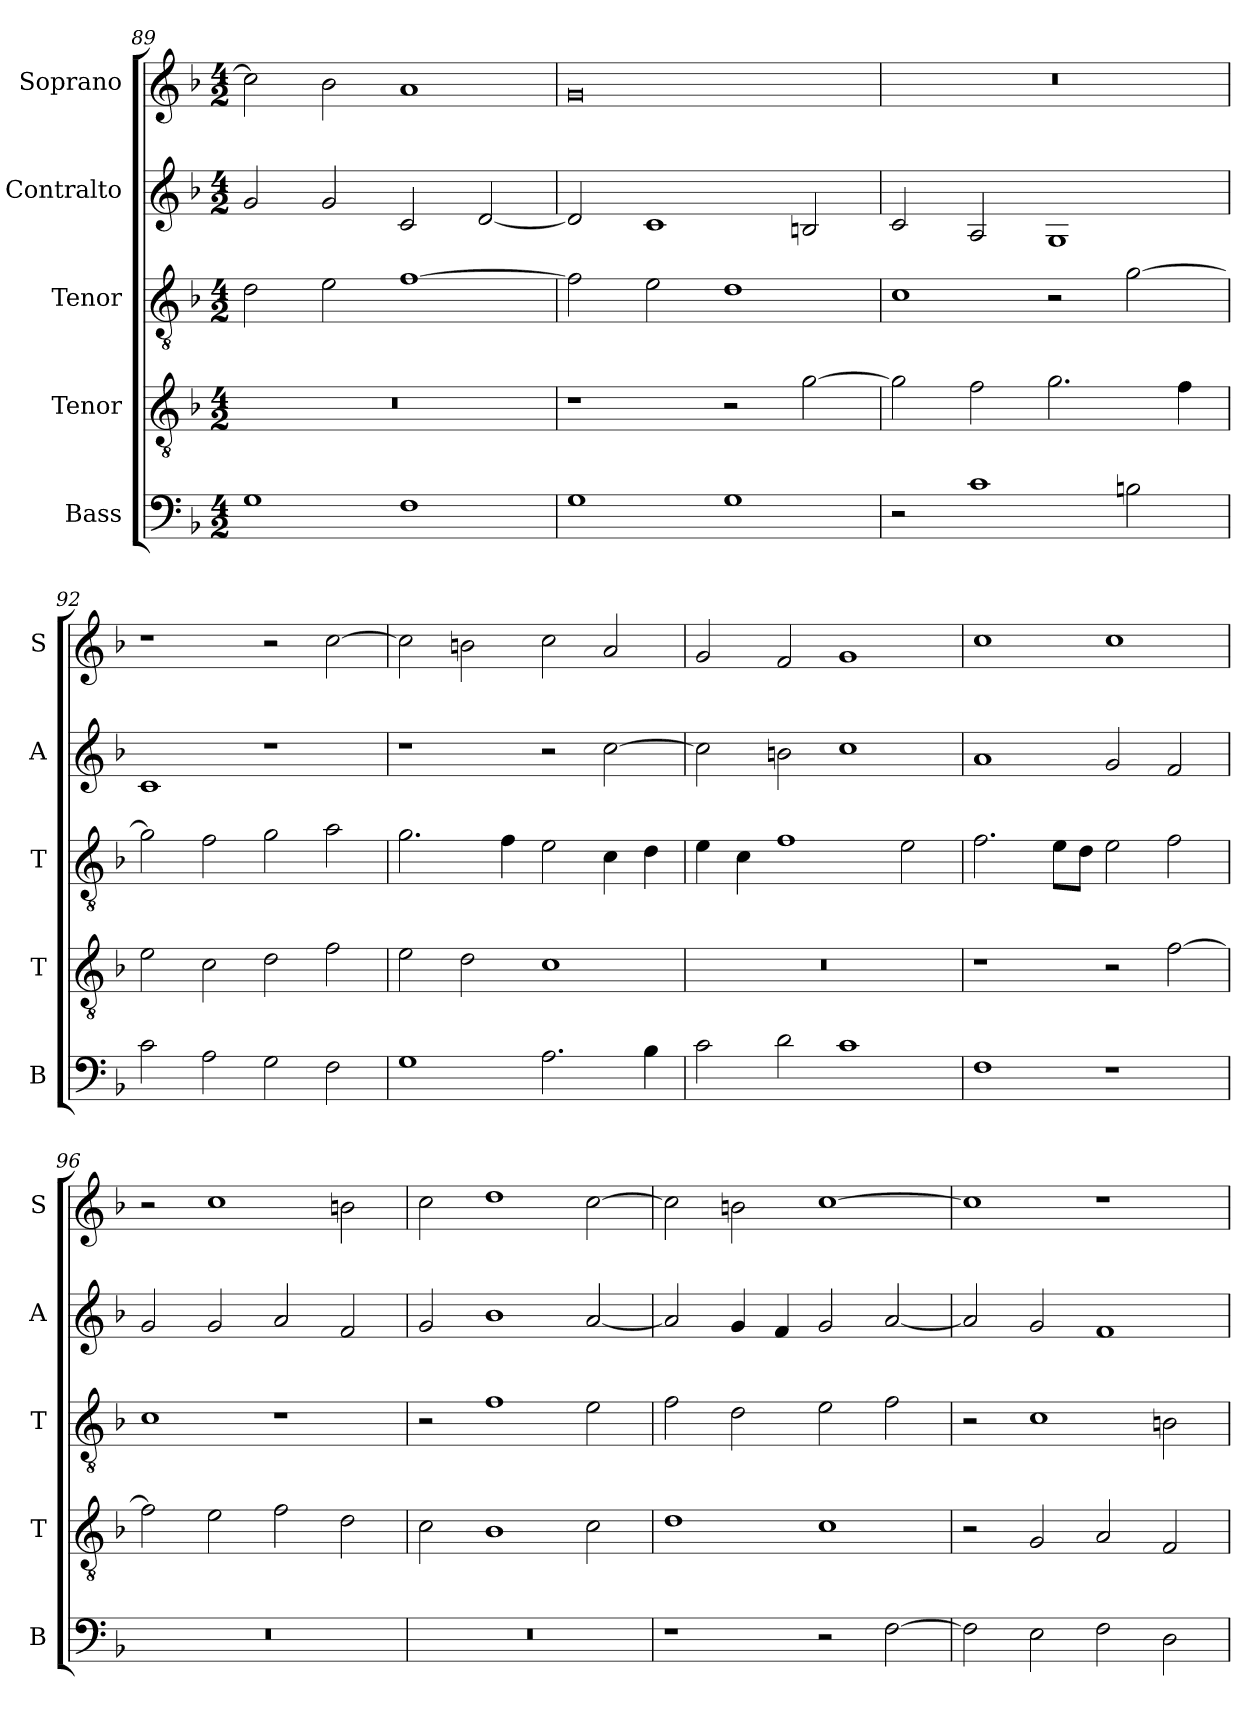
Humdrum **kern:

**kern	**kern	**kern	**kern	**kern
*part5	*part4	*part3	*part2	*part1
*staff5	*staff4	*staff3	*staff2	*staff1
*I"Bass	*I"Tenor	*I"Tenor	*I"Contralto	*I"Soprano
*I'B	*I'T	*I'T	*I'A	*I'S
*clefF4	*clefGv2	*clefGv2	*clefG2	*clefG2
*k[b-]	*k[b-]	*k[b-]	*k[b-]	*k[b-]
*F:ion	*F:ion	*F:ion	*F:ion	*F:ion
*M4/2	*M4/2	*M4/2	*M4/2	*M4/2
=89	=89	=89	=89	=89
1G	0r	2d	2g	2cc]
.	.	2e	2g	2b-
1F	.	[1f	2c	1a
.	.	.	[2d	.
=90	=90	=90	=90	=90
1G	1r	2f]	2d]	0g
.	.	2e	1c	.
1G	2r	1d	.	.
.	[2g	.	2Bn	.
=91	=91	=91	=91	=91
2r	2g]	1c	2c	0r
1c	2f	.	2A	.
.	2.g	2r	1G	.
2Bn	.	[2g	.	.
.	4f	.	.	.
=92	=92	=92	=92	=92
2c	2e	2g]	1c	1r
2A	2c	2f	.	.
2G	2d	2g	1r	2r
2F	2f	2a	.	[2cc
=93	=93	=93	=93	=93
1G	2e	2.g	1r	2cc]
.	2d	.	.	2bn
.	.	4f	.	.
2.A	1c	2e	2r	2cc
.	.	4c	[2cc	2a
4B-	.	4d	.	.
=94	=94	=94	=94	=94
2c	0r	4e	2cc]	2g
.	.	4c	.	.
2d	.	1f	2bn	2f
1c	.	.	1cc	1g
.	.	2e	.	.
=95	=95	=95	=95	=95
1F	1r	2.f	1a	1cc
.	.	8e\L	.	.
.	.	8d\J	.	.
1r	2r	2e	2g	1cc
.	[2f	2f	2f	.
=96	=96	=96	=96	=96
0r	2f]	1c	2g	2r
.	2e	.	2g	1cc
.	2f	1r	2a	.
.	2d	.	2f	2bn
=97	=97	=97	=97	=97
0r	2c	2r	2g	2cc
.	1B-	1f	1b-	1dd
.	2c	2e	[2a	[2cc
=98	=98	=98	=98	=98
1r	1d	2f	2a]	2cc]
.	.	2d	4g	2bn
.	.	.	4f	.
2r	1c	2e	2g	[1cc
[2F	.	2f	[2a	.
=99	=99	=99	=99	=99
2F]	2r	2r	2a]	1cc]
2E	2G	1c	2g	.
2F	2A	.	1f	1r
2D	2F	2Bn	.	.
=	=	=	=	=
*-	*-	*-	*-	*-
